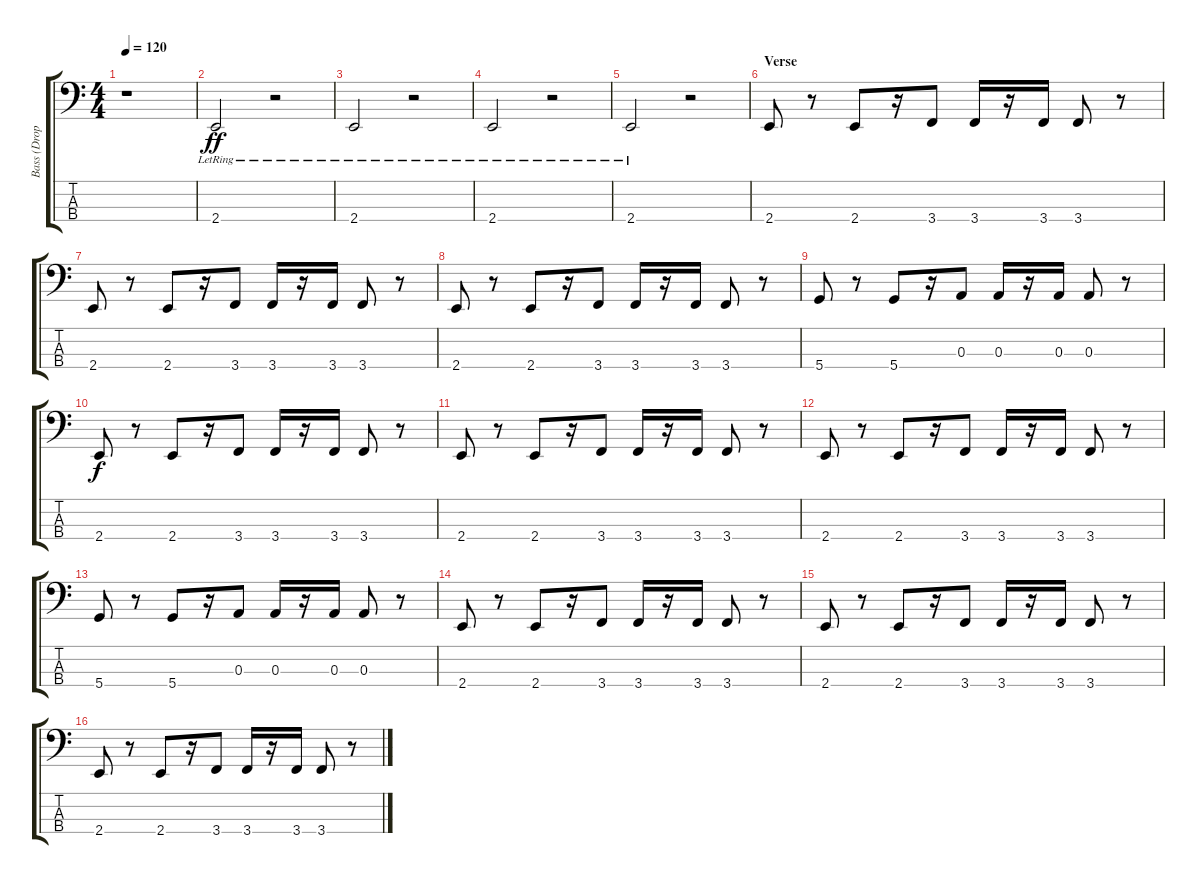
\track ("Bass (Drop D)" "Bass (Drop") {instrument electricbassfinger}
\staff {score tabs}
\tuning (G2 D2 A1 D1) {hide}
\ts (4 4)
\tempo 120
\clef f4
\ks c
r.1{dy ff instrument electricbassfinger} |
2.4{lr}.2 r.2 |
2.4{lr}.2 r.2 |
2.4{lr}.2 r.2 |
2.4{lr}.2 r.2 |
\section ("" "Verse")
2.4.8 r.8 2.4.8 r.16 3.4.8 3.4.16 r.16 3.4.16 3.4.8 r.8 |
2.4.8 r.8 2.4.8 r.16 3.4.8 3.4.16 r.16 3.4.16 3.4.8 r.8 |
2.4.8 r.8 2.4.8 r.16 3.4.8 3.4.16 r.16 3.4.16 3.4.8 r.8 |
5.4.8 r.8 5.4.8 r.16 0.3.8 0.3.16 r.16 0.3.16 0.3.8 r.8 |
2.4.8{dy f} r.8 2.4.8 r.16 3.4.8 3.4.16 r.16 3.4.16 3.4.8 r.8 |
2.4.8 r.8 2.4.8 r.16 3.4.8 3.4.16 r.16 3.4.16 3.4.8 r.8 |
2.4.8 r.8 2.4.8 r.16 3.4.8 3.4.16 r.16 3.4.16 3.4.8 r.8 |
5.4.8 r.8 5.4.8 r.16 0.3.8 0.3.16 r.16 0.3.16 0.3.8 r.8 |
2.4.8 r.8 2.4.8 r.16 3.4.8 3.4.16 r.16 3.4.16 3.4.8 r.8 |
2.4.8 r.8 2.4.8 r.16 3.4.8 3.4.16 r.16 3.4.16 3.4.8 r.8 |
2.4.8 r.8 2.4.8 r.16 3.4.8 3.4.16 r.16 3.4.16 3.4.8 r.8
